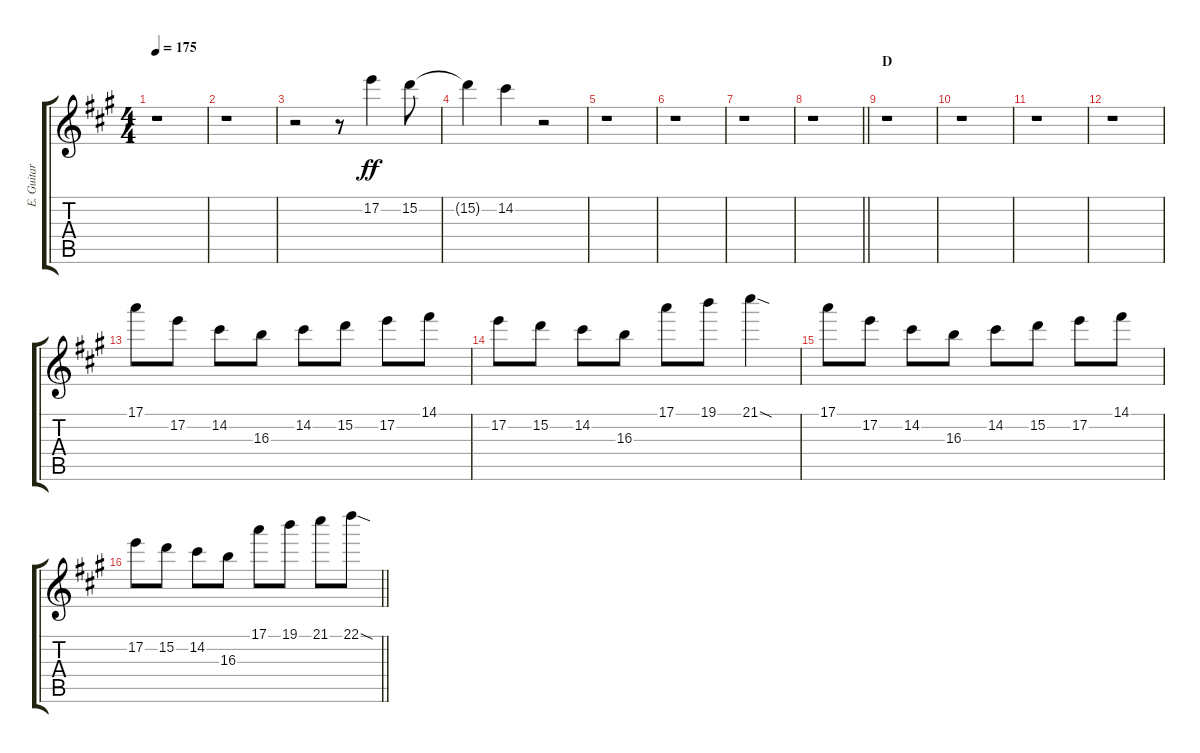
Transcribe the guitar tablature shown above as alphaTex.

\track ("E. Guitar V" "E. Guitar ") {instrument overdrivenguitar}
\staff {score tabs}
\tuning (E4 B3 G3 D3 A2 E2) {hide}
\ts (4 4)
\tempo 175
\clef g2
\ks a
r.1{dy f} |
r.1 |
r.2 r.8 17.2.4{dy ff} 15.2.8 |
15.2{t}.4 14.2.4 r.2 |
r.1 |
r.1 |
r.1 |
\barLineRight lightlight
r.1 |
\section ("" "D")
r.1 |
r.1 |
r.1 |
r.1 |
17.1.8 17.2.8 14.2.8 16.3.8 14.2.8 15.2.8 17.2.8 14.1.8 |
17.2.8 15.2.8 14.2.8 16.3.8 17.1.8 19.1.8 21.1{sod}.4 |
17.1.8 17.2.8 14.2.8 16.3.8 14.2.8 15.2.8 17.2.8 14.1.8 |
\barLineRight lightlight
17.2.8 15.2.8 14.2.8 16.3.8 17.1.8 19.1.8 21.1.8 22.1{sod}.8
